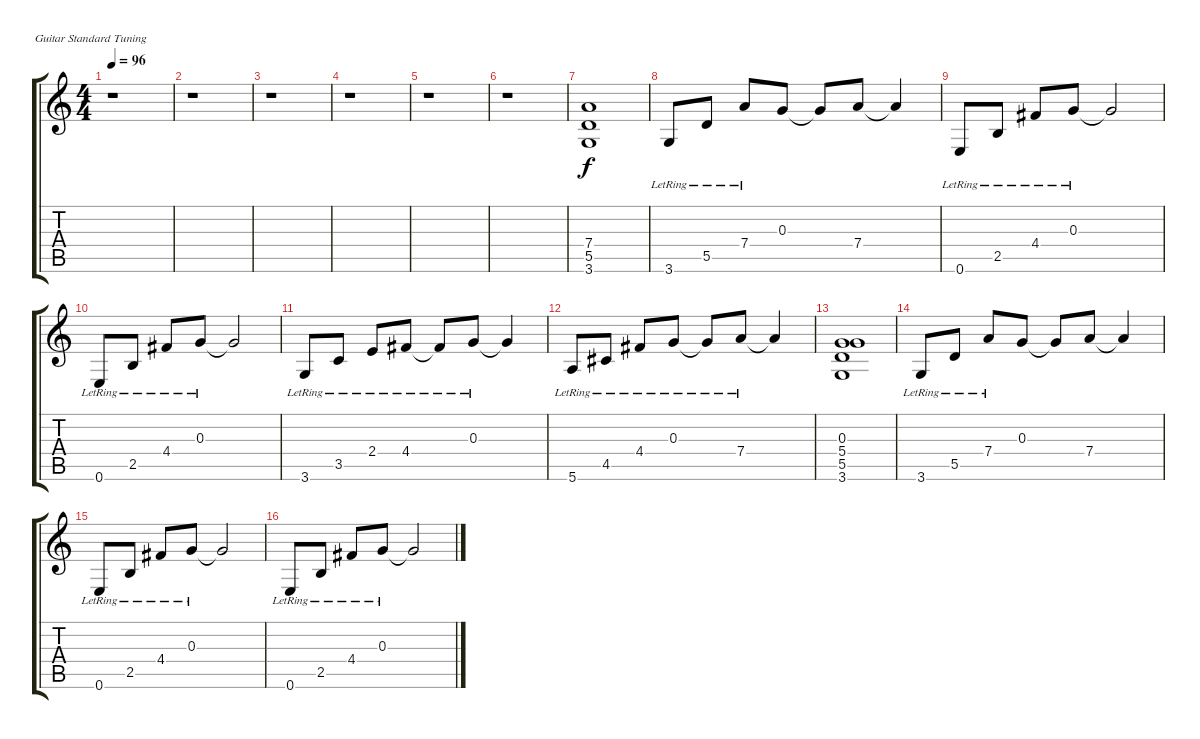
\defaultSystemsLayout 4
\bracketExtendMode groupsimilarinstruments
\singleTrackTrackNamePolicy hidden
\otherSystemsTrackNameOrientation horizontal
\track ("Backing Guitar" "E-Gt") {instrument overdrivenguitar}
\staff {score tabs}
\tuning (E4 B3 G3 D3 A2 E2)
\ts (4 4)
\tempo 96
\clef g2
\scale
0.36552
\ks c
r.1{dy f instrument overdrivenguitar} |
\scale
0.378368 r.1 |
\scale
0.29087 r.1 |
\scale
0.298908 r.1 |
\scale
0.329524 r.1 |
\scale
0.337132 r.1 |
(3.6 5.5 7.4).1 |
3.6{lr}.8 5.5{lr}.8 7.4{lr}.8 0.3.8 0.3{t}.8 7.4.8 7.4{t}.4 |
0.6{lr}.8 2.5{lr}.8 4.4{lr}.8 0.3{lr}.8 0.3{t}.2 |
0.6{lr}.8 2.5{lr}.8 4.4{lr}.8 0.3{lr}.8 0.3{t}.2 |
3.6{lr}.8 3.5{lr}.8 2.4{lr}.8 4.4{lr}.8 4.4{lr t}.8 0.3{lr}.8 0.3{t}.4 |
5.6{lr}.8 4.5{lr}.8 4.4{lr}.8 0.3{lr}.8 0.3{lr t}.8 7.4{lr}.8 7.4{t}.4 |
(3.6 5.5 5.4 0.3).1 |
3.6{lr}.8 5.5{lr}.8 7.4{lr}.8 0.3.8 0.3{t}.8 7.4.8 7.4{t}.4 |
0.6{lr}.8 2.5{lr}.8 4.4{lr}.8 0.3{lr}.8 0.3{t}.2 |
0.6{lr}.8 2.5{lr}.8 4.4{lr}.8 0.3{lr}.8 0.3{t}.2
